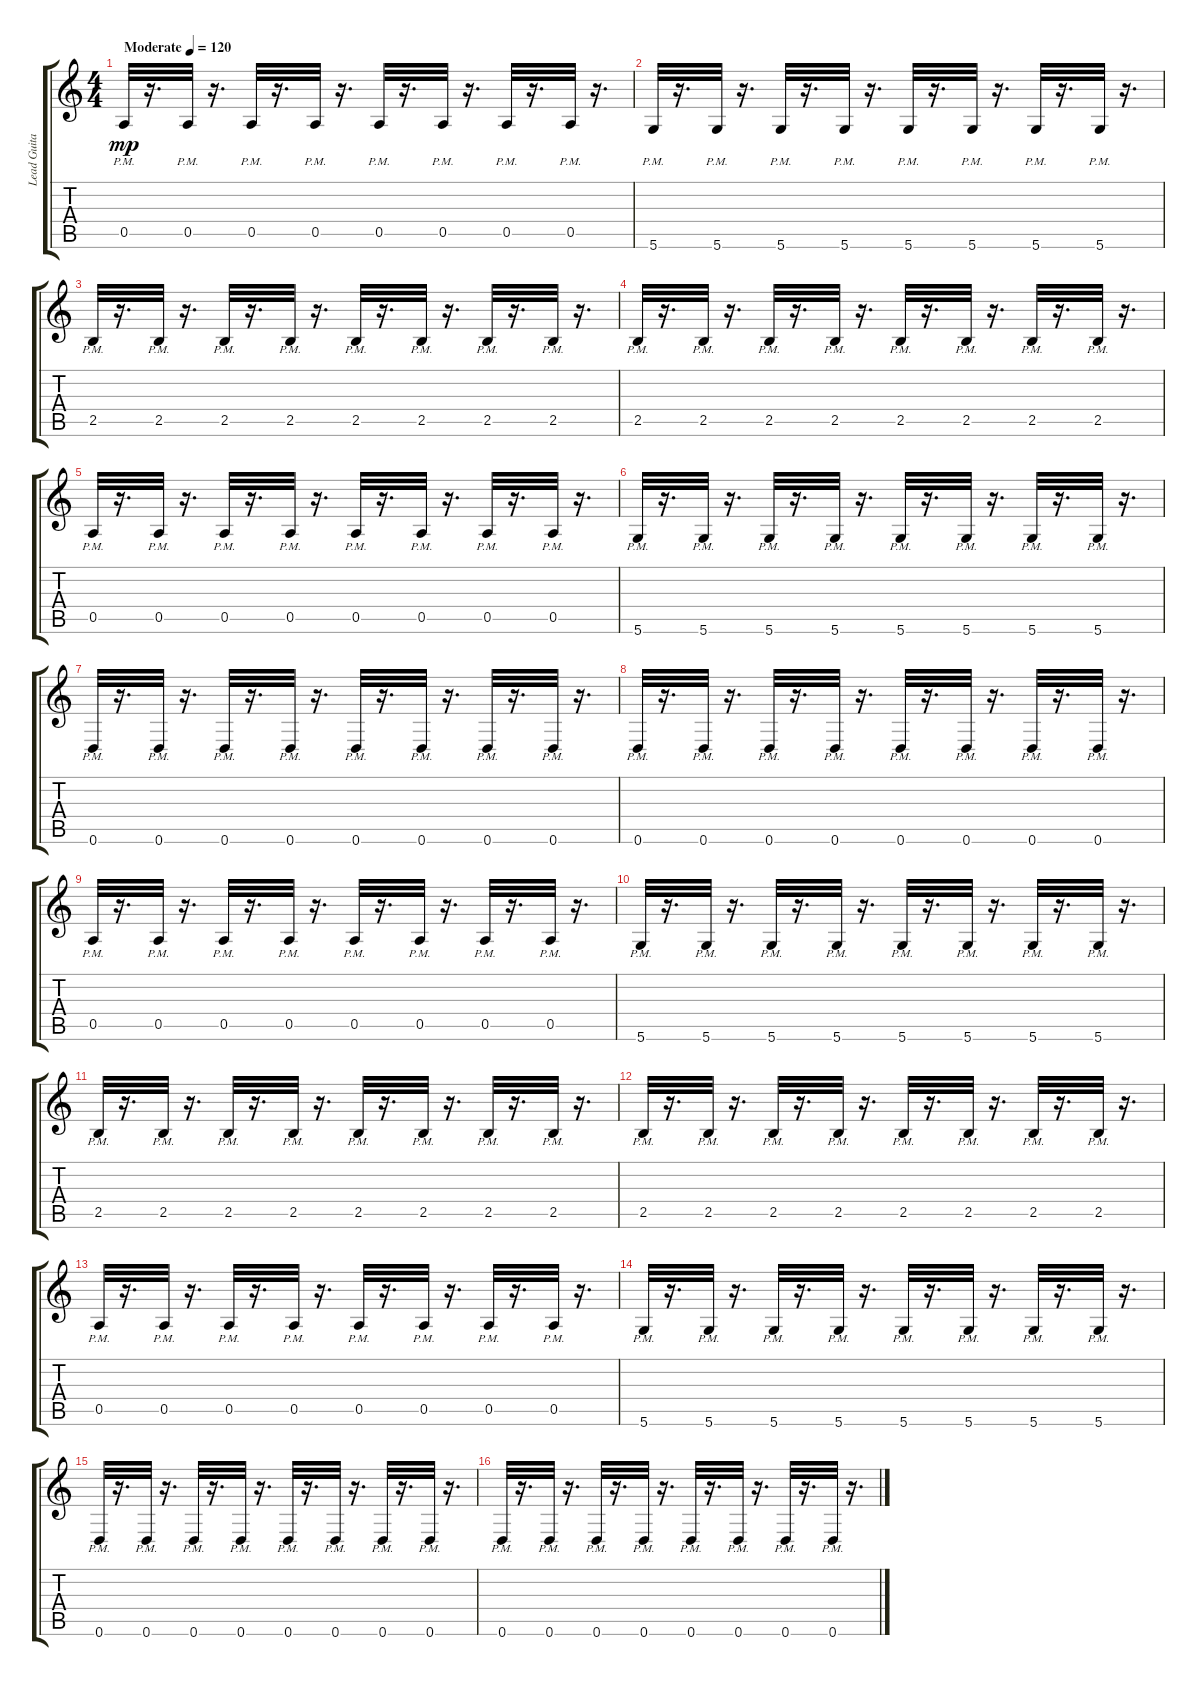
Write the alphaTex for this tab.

\track ("Lead Guitar - Sascha Paeth" "Lead Guita") {instrument overdrivenguitar}
\staff {score tabs}
\tuning (E4 B3 G3 D3 A2 D2) {hide}
\ts (4 4)
\tempo (120 "Moderate")
\clef g2
\ks c
0.5{pm}.32{dy mp instrument overdrivenguitar} r.16{d} 0.5{pm}.32 r.16{d} 0.5{pm}.32 r.16{d} 0.5{pm}.32 r.16{d} 0.5{pm}.32 r.16{d} 0.5{pm}.32 r.16{d} 0.5{pm}.32 r.16{d} 0.5{pm}.32 r.16{d} |
5.6{pm}.32 r.16{d} 5.6{pm}.32 r.16{d} 5.6{pm}.32 r.16{d} 5.6{pm}.32 r.16{d} 5.6{pm}.32 r.16{d} 5.6{pm}.32 r.16{d} 5.6{pm}.32 r.16{d} 5.6{pm}.32 r.16{d} |
2.5{pm}.32 r.16{d} 2.5{pm}.32 r.16{d} 2.5{pm}.32 r.16{d} 2.5{pm}.32 r.16{d} 2.5{pm}.32 r.16{d} 2.5{pm}.32 r.16{d} 2.5{pm}.32 r.16{d} 2.5{pm}.32 r.16{d} |
2.5{pm}.32 r.16{d} 2.5{pm}.32 r.16{d} 2.5{pm}.32 r.16{d} 2.5{pm}.32 r.16{d} 2.5{pm}.32 r.16{d} 2.5{pm}.32 r.16{d} 2.5{pm}.32 r.16{d} 2.5{pm}.32 r.16{d} |
0.5{pm}.32 r.16{d} 0.5{pm}.32 r.16{d} 0.5{pm}.32 r.16{d} 0.5{pm}.32 r.16{d} 0.5{pm}.32 r.16{d} 0.5{pm}.32 r.16{d} 0.5{pm}.32 r.16{d} 0.5{pm}.32 r.16{d} |
5.6{pm}.32 r.16{d} 5.6{pm}.32 r.16{d} 5.6{pm}.32 r.16{d} 5.6{pm}.32 r.16{d} 5.6{pm}.32 r.16{d} 5.6{pm}.32 r.16{d} 5.6{pm}.32 r.16{d} 5.6{pm}.32 r.16{d} |
0.6{pm}.32 r.16{d} 0.6{pm}.32 r.16{d} 0.6{pm}.32 r.16{d} 0.6{pm}.32 r.16{d} 0.6{pm}.32 r.16{d} 0.6{pm}.32 r.16{d} 0.6{pm}.32 r.16{d} 0.6{pm}.32 r.16{d} |
0.6{pm}.32 r.16{d} 0.6{pm}.32 r.16{d} 0.6{pm}.32 r.16{d} 0.6{pm}.32 r.16{d} 0.6{pm}.32 r.16{d} 0.6{pm}.32 r.16{d} 0.6{pm}.32 r.16{d} 0.6{pm}.32 r.16{d} |
0.5{pm}.32 r.16{d} 0.5{pm}.32 r.16{d} 0.5{pm}.32 r.16{d} 0.5{pm}.32 r.16{d} 0.5{pm}.32 r.16{d} 0.5{pm}.32 r.16{d} 0.5{pm}.32 r.16{d} 0.5{pm}.32 r.16{d} |
5.6{pm}.32 r.16{d} 5.6{pm}.32 r.16{d} 5.6{pm}.32 r.16{d} 5.6{pm}.32 r.16{d} 5.6{pm}.32 r.16{d} 5.6{pm}.32 r.16{d} 5.6{pm}.32 r.16{d} 5.6{pm}.32 r.16{d} |
2.5{pm}.32 r.16{d} 2.5{pm}.32 r.16{d} 2.5{pm}.32 r.16{d} 2.5{pm}.32 r.16{d} 2.5{pm}.32 r.16{d} 2.5{pm}.32 r.16{d} 2.5{pm}.32 r.16{d} 2.5{pm}.32 r.16{d} |
2.5{pm}.32 r.16{d} 2.5{pm}.32 r.16{d} 2.5{pm}.32 r.16{d} 2.5{pm}.32 r.16{d} 2.5{pm}.32 r.16{d} 2.5{pm}.32 r.16{d} 2.5{pm}.32 r.16{d} 2.5{pm}.32 r.16{d} |
0.5{pm}.32 r.16{d} 0.5{pm}.32 r.16{d} 0.5{pm}.32 r.16{d} 0.5{pm}.32 r.16{d} 0.5{pm}.32 r.16{d} 0.5{pm}.32 r.16{d} 0.5{pm}.32 r.16{d} 0.5{pm}.32 r.16{d} |
5.6{pm}.32 r.16{d} 5.6{pm}.32 r.16{d} 5.6{pm}.32 r.16{d} 5.6{pm}.32 r.16{d} 5.6{pm}.32 r.16{d} 5.6{pm}.32 r.16{d} 5.6{pm}.32 r.16{d} 5.6{pm}.32 r.16{d} |
0.6{pm}.32 r.16{d} 0.6{pm}.32 r.16{d} 0.6{pm}.32 r.16{d} 0.6{pm}.32 r.16{d} 0.6{pm}.32 r.16{d} 0.6{pm}.32 r.16{d} 0.6{pm}.32 r.16{d} 0.6{pm}.32 r.16{d} |
0.6{pm}.32 r.16{d} 0.6{pm}.32 r.16{d} 0.6{pm}.32 r.16{d} 0.6{pm}.32 r.16{d} 0.6{pm}.32 r.16{d} 0.6{pm}.32 r.16{d} 0.6{pm}.32 r.16{d} 0.6{pm}.32 r.16{d}
